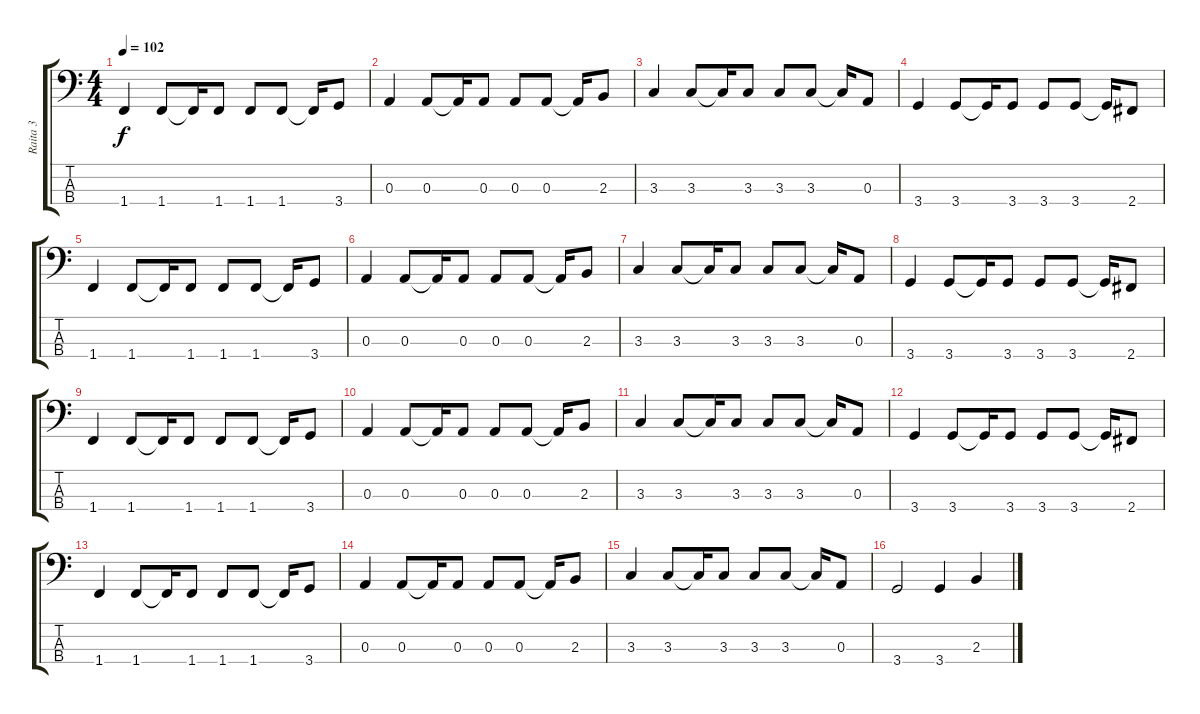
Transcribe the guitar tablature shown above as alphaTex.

\track ("Raita 3" "Raita 3") {instrument electricbassfinger}
\staff {score tabs}
\tuning (G2 D2 A1 E1) {hide}
\ts (4 4)
\tempo 102
\clef f4
\ks c
1.4.4{dy f} 1.4.8 1.4{t}.16 1.4.8 1.4.8 1.4.8 1.4{t}.16 3.4.8 |
0.3.4 0.3.8 0.3{t}.16 0.3.8 0.3.8 0.3.8 0.3{t}.16 2.3.8 |
3.3.4 3.3.8 3.3{t}.16 3.3.8 3.3.8 3.3.8 3.3{t}.16 0.3.8 |
3.4.4 3.4.8 3.4{t}.16 3.4.8 3.4.8 3.4.8 3.4{t}.16 2.4.8 |
1.4.4 1.4.8 1.4{t}.16 1.4.8 1.4.8 1.4.8 1.4{t}.16 3.4.8 |
0.3.4 0.3.8 0.3{t}.16 0.3.8 0.3.8 0.3.8 0.3{t}.16 2.3.8 |
3.3.4 3.3.8 3.3{t}.16 3.3.8 3.3.8 3.3.8 3.3{t}.16 0.3.8 |
3.4.4 3.4.8 3.4{t}.16 3.4.8 3.4.8 3.4.8 3.4{t}.16 2.4.8 |
1.4.4 1.4.8 1.4{t}.16 1.4.8 1.4.8 1.4.8 1.4{t}.16 3.4.8 |
0.3.4 0.3.8 0.3{t}.16 0.3.8 0.3.8 0.3.8 0.3{t}.16 2.3.8 |
3.3.4 3.3.8 3.3{t}.16 3.3.8 3.3.8 3.3.8 3.3{t}.16 0.3.8 |
3.4.4 3.4.8 3.4{t}.16 3.4.8 3.4.8 3.4.8 3.4{t}.16 2.4.8 |
1.4.4 1.4.8 1.4{t}.16 1.4.8 1.4.8 1.4.8 1.4{t}.16 3.4.8 |
0.3.4 0.3.8 0.3{t}.16 0.3.8 0.3.8 0.3.8 0.3{t}.16 2.3.8 |
3.3.4 3.3.8 3.3{t}.16 3.3.8 3.3.8 3.3.8 3.3{t}.16 0.3.8 |
3.4.2 3.4.4 2.3.4
